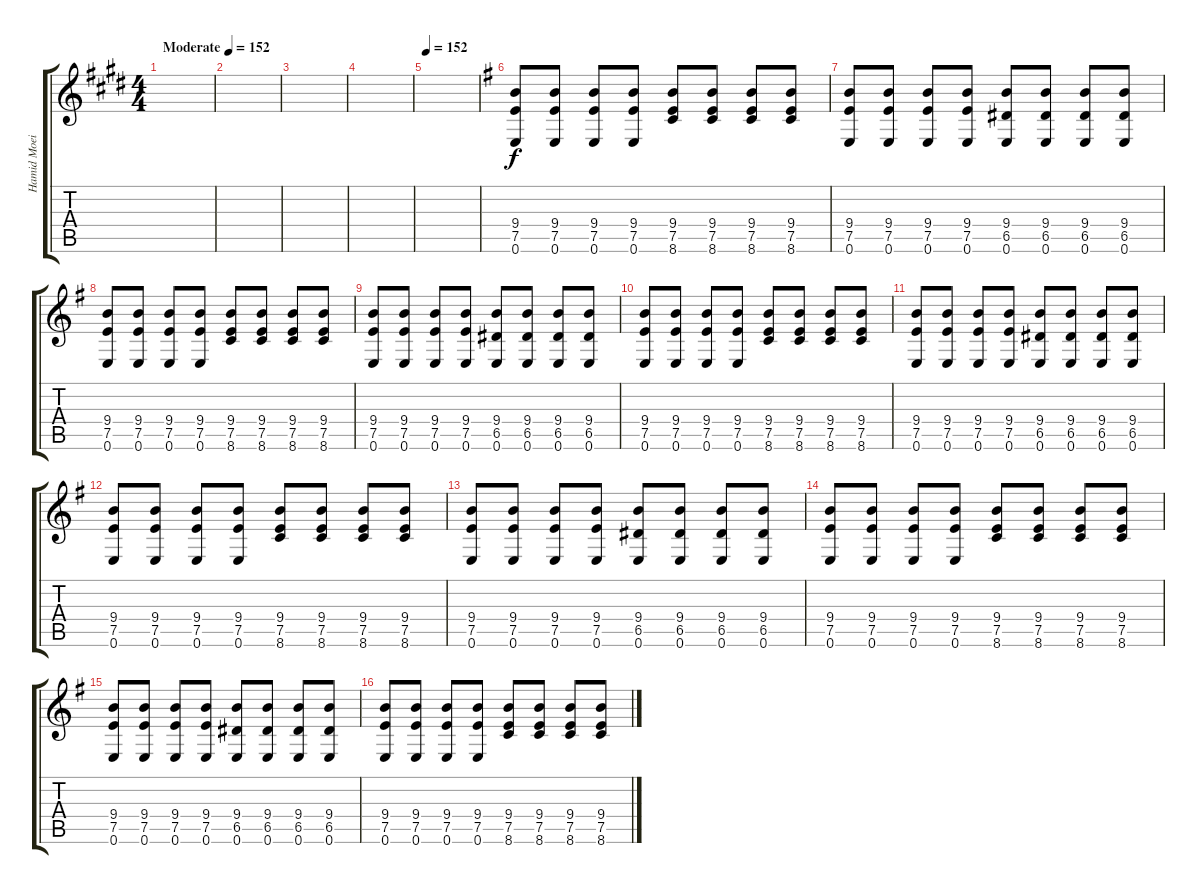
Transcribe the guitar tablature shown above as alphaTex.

\track ("Hamid Moeini" "Hamid Moei") {instrument distortionguitar}
\staff {score tabs}
\tuning (E4 B3 G3 D3 A2 E2) {hide}
\ts (4 4)
\tempo (152 "Moderate")
\tempo 113
\tempo (152 "Moderate")
\clef g2
\ks e
|
|
|
|
\tempo 152
|
\ks eminor
(9.4 7.5 0.6).8 (9.4 7.5 0.6).8 (9.4 7.5 0.6).8 (9.4 7.5 0.6).8 (9.4 7.5 8.6).8 (9.4 7.5 8.6).8 (9.4 7.5 8.6).8 (9.4 7.5 8.6).8 |
(9.4 7.5 0.6).8 (9.4 7.5 0.6).8 (9.4 7.5 0.6).8 (9.4 7.5 0.6).8 (9.4 6.5 0.6).8 (9.4 6.5 0.6).8 (9.4 6.5 0.6).8 (9.4 6.5 0.6).8 |
(9.4 7.5 0.6).8 (9.4 7.5 0.6).8 (9.4 7.5 0.6).8 (9.4 7.5 0.6).8 (9.4 7.5 8.6).8 (9.4 7.5 8.6).8 (9.4 7.5 8.6).8 (9.4 7.5 8.6).8 |
(9.4 7.5 0.6).8 (9.4 7.5 0.6).8 (9.4 7.5 0.6).8 (9.4 7.5 0.6).8 (9.4 6.5 0.6).8 (9.4 6.5 0.6).8 (9.4 6.5 0.6).8 (9.4 6.5 0.6).8 |
(9.4 7.5 0.6).8 (9.4 7.5 0.6).8 (9.4 7.5 0.6).8 (9.4 7.5 0.6).8 (9.4 7.5 8.6).8 (9.4 7.5 8.6).8 (9.4 7.5 8.6).8 (9.4 7.5 8.6).8 |
(9.4 7.5 0.6).8 (9.4 7.5 0.6).8 (9.4 7.5 0.6).8 (9.4 7.5 0.6).8 (9.4 6.5 0.6).8 (9.4 6.5 0.6).8 (9.4 6.5 0.6).8 (9.4 6.5 0.6).8 |
(9.4 7.5 0.6).8 (9.4 7.5 0.6).8 (9.4 7.5 0.6).8 (9.4 7.5 0.6).8 (9.4 7.5 8.6).8 (9.4 7.5 8.6).8 (9.4 7.5 8.6).8 (9.4 7.5 8.6).8 |
(9.4 7.5 0.6).8 (9.4 7.5 0.6).8 (9.4 7.5 0.6).8 (9.4 7.5 0.6).8 (9.4 6.5 0.6).8 (9.4 6.5 0.6).8 (9.4 6.5 0.6).8 (9.4 6.5 0.6).8 |
(9.4 7.5 0.6).8 (9.4 7.5 0.6).8 (9.4 7.5 0.6).8 (9.4 7.5 0.6).8 (9.4 7.5 8.6).8 (9.4 7.5 8.6).8 (9.4 7.5 8.6).8 (9.4 7.5 8.6).8 |
(9.4 7.5 0.6).8 (9.4 7.5 0.6).8 (9.4 7.5 0.6).8 (9.4 7.5 0.6).8 (9.4 6.5 0.6).8 (9.4 6.5 0.6).8 (9.4 6.5 0.6).8 (9.4 6.5 0.6).8 |
(9.4 7.5 0.6).8 (9.4 7.5 0.6).8 (9.4 7.5 0.6).8 (9.4 7.5 0.6).8 (9.4 7.5 8.6).8 (9.4 7.5 8.6).8 (9.4 7.5 8.6).8 (9.4 7.5 8.6).8
